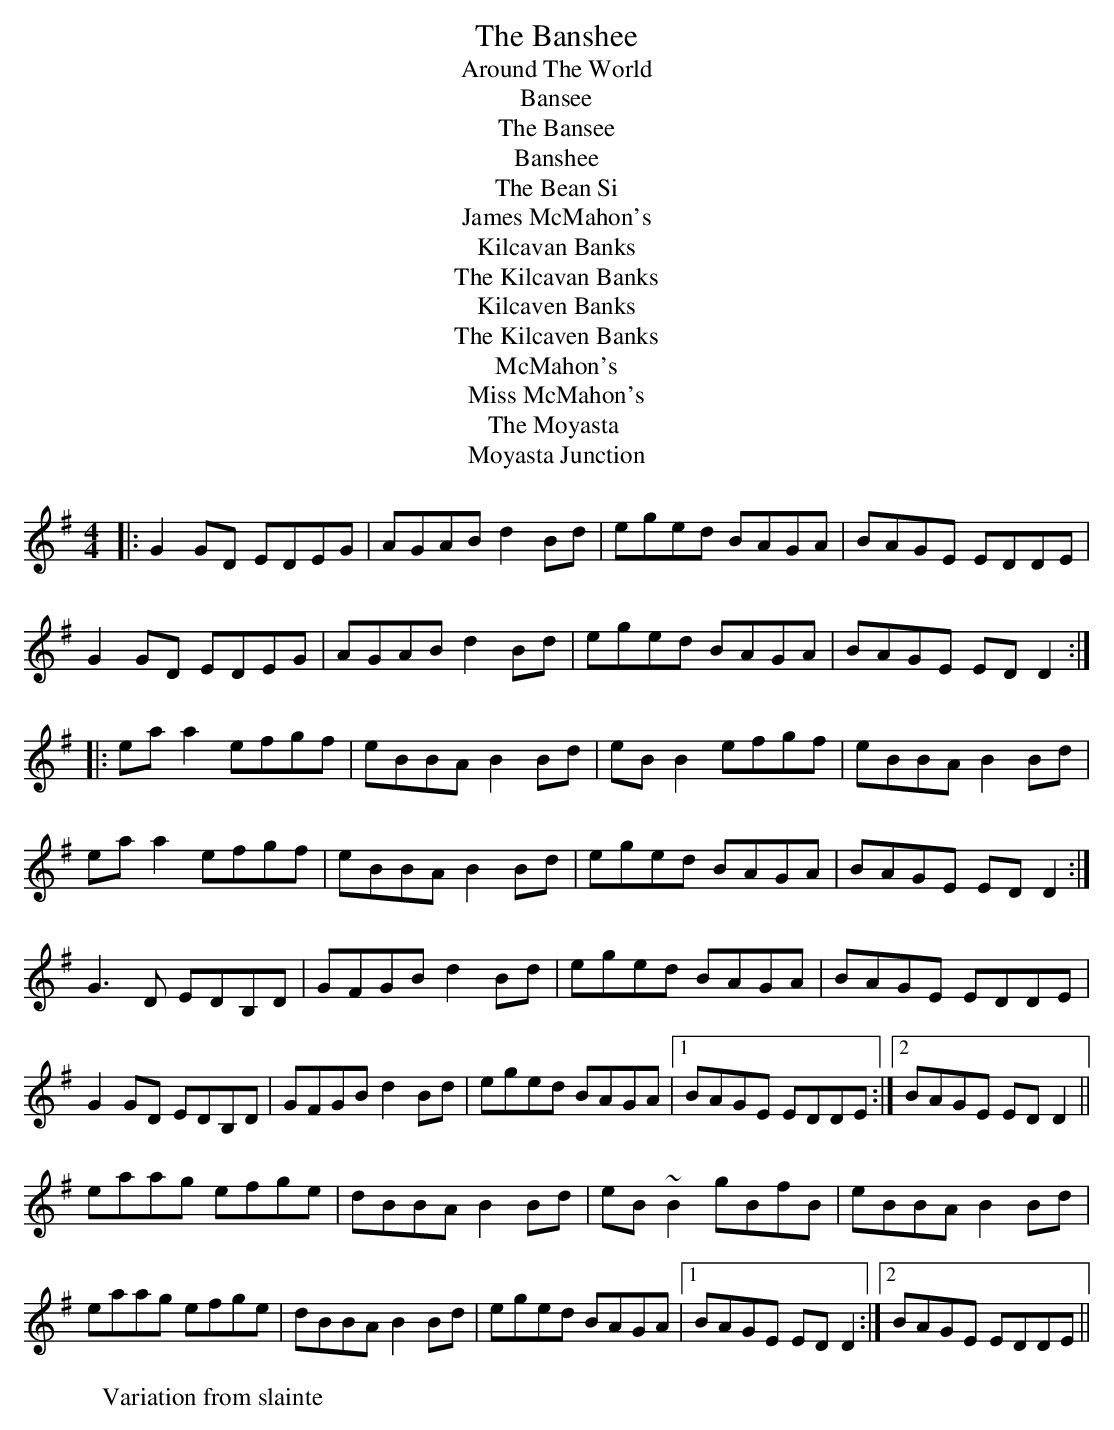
X:1
T:Banshee, The
T:Around The World
T:Bansee
T:Bansee, The
T:Banshee
T:Bean Si, The
T:James McMahon's
T:Kilcavan Banks
T:Kilcavan Banks, The
T:Kilcaven Banks
T:Kilcaven Banks, The
T:McMahon's
T:Miss McMahon's
T:Moyasta , The
T:Moyasta Junction
M:4/4
L:1/8
K:Gmaj
|:G2 GD EDEG|AGAB d2 Bd|eged BAGA|BAGE EDDE|
G2 GD EDEG|AGAB d2 Bd|eged BAGA|BAGE ED D2:|
|:ea a2 efgf|eBBA B2 Bd|eB B2 efgf| eBBA B2 Bd|
ea a2 efgf|eBBA B2 Bd|eged BAGA|BAGE EDD2:|
W:Variation from slainte
K: Gmaj
G3D EDB,D|GFGB d2 Bd|eged BAGA|BAGE EDDE|
G2 GD EDB,D|GFGB d2 Bd|eged BAGA|1 BAGE EDDE:|2 BAGE ED D2||
eaag efge|dBBA B2 Bd|eB ~B2 gBfB|eBBA B2 Bd|
eaag efge|dBBA B2 Bd|eged BAGA|1 BAGE EDD2:|2 BAGE EDDE||
